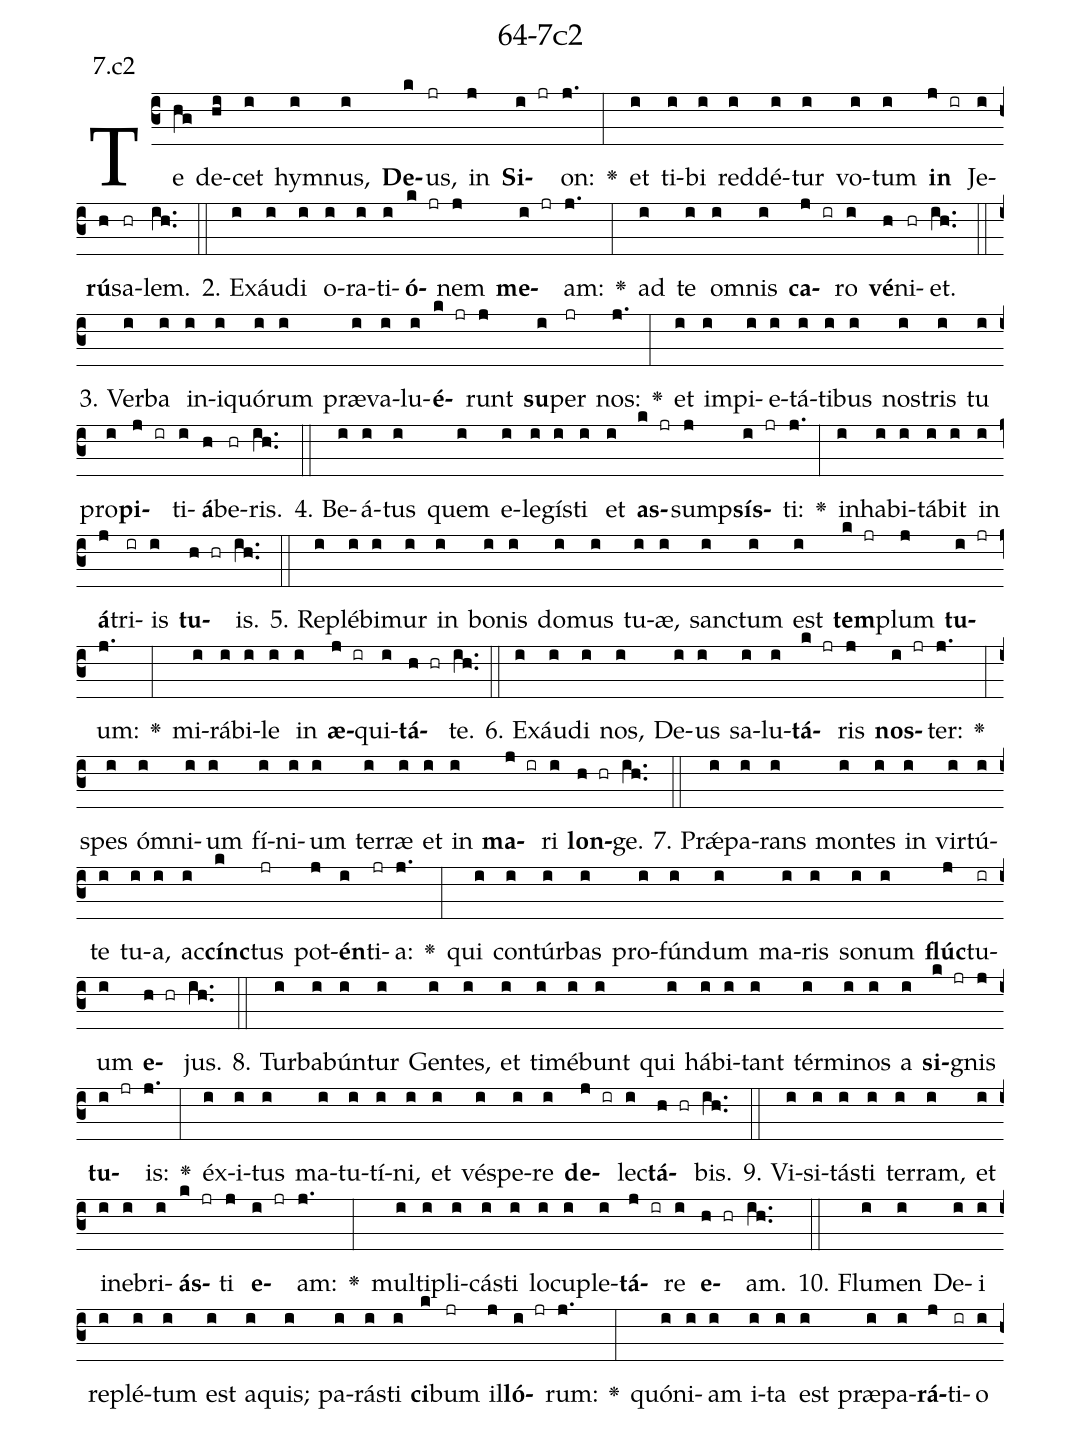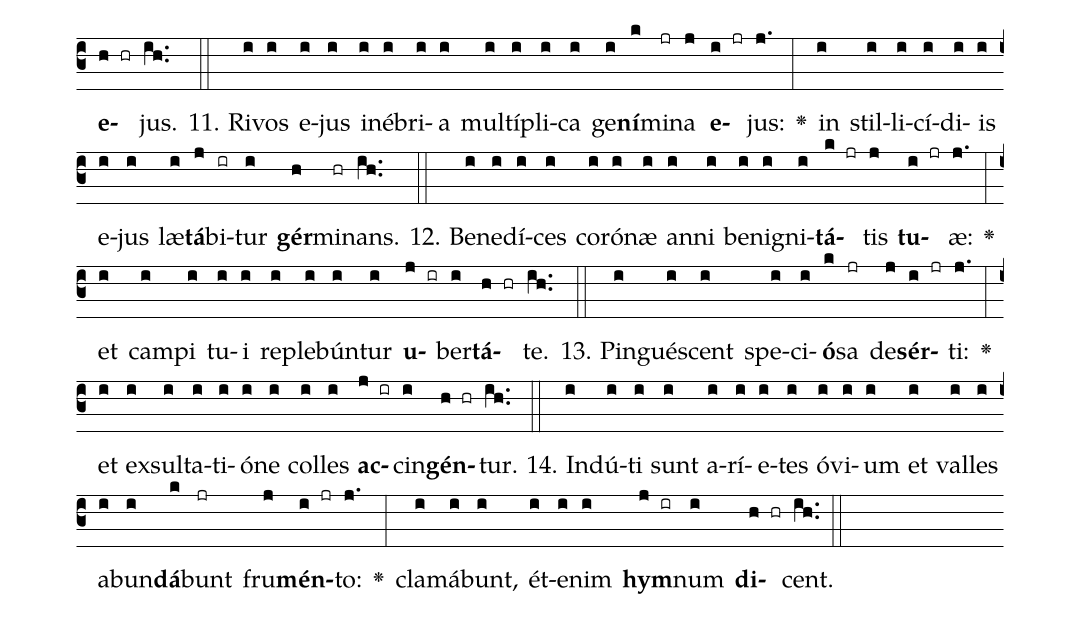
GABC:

name: 64-7c2;
annotation: 7.c2;
%%
(c3)Te(hg) de(hi)cet(i) hym(i)nus,(i) <b>De</b>(k)us,(jr) in(j) <b>Si</b>(i jr)on:(j.) <v>\greheightstar</v>(:) et(i) ti(i)bi(i) red(i)dé(i)tur(i) vo(i)tum(i) <b>in</b>(j ir) Je(i)<b>rú</b>(h)sa(hr)lem.(ih..) (::)
2. Ex(i)áu(i)di(i) o(i)ra(i)ti(i)<b>ó</b>(k jr)nem(j) <b>me</b>(i jr)am:(j.) <v>\greheightstar</v>(:) ad(i) te(i) om(i)nis(i) <b>ca</b>(j ir)ro(i) <b>vé</b>(h)ni(hr)et.(ih..) (::)
3. Ver(i)ba(i) in(i)i(i)quó(i)rum(i) præ(i)va(i)lu(i)<b>é</b>(k jr)runt(j) <b>su</b>(i)per(jr) nos:(j.) <v>\greheightstar</v>(:) et(i) im(i)pi(i)e(i)tá(i)ti(i)bus(i) nos(i)tris(i) tu(i) pro(i)<b>pi</b>(j ir)ti(i)<b>á</b>(h)be(hr)ris.(ih..) (::)
4. Be(i)á(i)tus(i) quem(i) e(i)le(i)gís(i)ti(i) et(i) <b>as</b>(k jr)sump(j)<b>sís</b>(i jr)ti:(j.) <v>\greheightstar</v>(:) in(i)ha(i)bi(i)tá(i)bit(i) in(i) <b>á</b>(j)tri(ir)is(i) <b>tu</b>(h hr)is.(ih..) (::)
5. Re(i)plé(i)bi(i)mur(i) in(i) bo(i)nis(i) do(i)mus(i) tu(i)æ,(i) sanc(i)tum(i) est(i) <b>tem</b>(k jr)plum(j) <b>tu</b>(i jr)um:(j.) <v>\greheightstar</v>(:) mi(i)rá(i)bi(i)le(i) in(i) <b>æ</b>(j ir)qui(i)<b>tá</b>(h hr)te.(ih..) (::)
6. Ex(i)áu(i)di(i) nos,(i) De(i)us(i) sa(i)lu(i)<b>tá</b>(k jr)ris(j) <b>nos</b>(i jr)ter:(j.) <v>\greheightstar</v>(:) spes(i) óm(i)ni(i)um(i) fí(i)ni(i)um(i) ter(i)ræ(i) et(i) in(i) <b>ma</b>(j ir)ri(i) <b>lon</b>(h hr)ge.(ih..) (::)
7. Prǽ(i)pa(i)rans(i) mon(i)tes(i) in(i) vir(i)tú(i)te(i) tu(i)a,(i) ac(i)<b>cínc</b>(k)tus(jr) pot(j)<b>én</b>(i)ti(jr)a:(j.) <v>\greheightstar</v>(:) qui(i) con(i)túr(i)bas(i) pro(i)fún(i)dum(i) ma(i)ris(i) so(i)num(i) <b>flúc</b>(j)tu(ir)um(i) <b>e</b>(h hr)jus.(ih..) (::)
8. Tur(i)ba(i)bún(i)tur(i) Gen(i)tes,(i) et(i) ti(i)mé(i)bunt(i) qui(i) há(i)bi(i)tant(i) tér(i)mi(i)nos(i) a(i) <b>si</b>(k jr)gnis(j) <b>tu</b>(i jr)is:(j.) <v>\greheightstar</v>(:) éx(i)i(i)tus(i) ma(i)tu(i)tí(i)ni,(i) et(i) vés(i)pe(i)re(i) <b>de</b>(j ir)lec(i)<b>tá</b>(h hr)bis.(ih..) (::)
9. Vi(i)si(i)tás(i)ti(i) ter(i)ram,(i) et(i) in(i)e(i)bri(i)<b>ás</b>(k jr)ti(j) <b>e</b>(i jr)am:(j.) <v>\greheightstar</v>(:) mul(i)ti(i)pli(i)cás(i)ti(i) lo(i)cu(i)ple(i)<b>tá</b>(j ir)re(i) <b>e</b>(h hr)am.(ih..) (::)
10. Flu(i)men(i) De(i)i(i) re(i)plé(i)tum(i) est(i) a(i)quis;(i) pa(i)rás(i)ti(i) <b>ci</b>(k)bum(jr) il(j)<b>ló</b>(i jr)rum:(j.) <v>\greheightstar</v>(:) quón(i)i(i)am(i) i(i)ta(i) est(i) præ(i)pa(i)<b>rá</b>(j)ti(ir)o(i) <b>e</b>(h hr)jus.(ih..) (::)
11. Ri(i)vos(i) e(i)jus(i) in(i)é(i)bri(i)a(i) mul(i)tí(i)pli(i)ca(i) ge(i)<b>ní</b>(k)mi(jr)na(j) <b>e</b>(i jr)jus:(j.) <v>\greheightstar</v>(:) in(i) stil(i)li(i)cí(i)di(i)is(i) e(i)jus(i) læ(i)<b>tá</b>(j)bi(ir)tur(i) <b>gér</b>(h)mi(hr)nans.(ih..) (::)
12. Be(i)ne(i)dí(i)ces(i) co(i)ró(i)næ(i) an(i)ni(i) be(i)ni(i)gni(i)<b>tá</b>(k jr)tis(j) <b>tu</b>(i jr)æ:(j.) <v>\greheightstar</v>(:) et(i) cam(i)pi(i) tu(i)i(i) re(i)ple(i)bún(i)tur(i) <b>u</b>(j ir)ber(i)<b>tá</b>(h hr)te.(ih..) (::)
13. Pin(i)gué(i)scent(i) spe(i)ci(i)<b>ó</b>(k)sa(jr) de(j)<b>sér</b>(i jr)ti:(j.) <v>\greheightstar</v>(:) et(i) ex(i)sul(i)ta(i)ti(i)ó(i)ne(i) col(i)les(i) <b>ac</b>(j ir)cin(i)<b>gén</b>(h hr)tur.(ih..) (::)
14. Ind(i)ú(i)ti(i) sunt(i) a(i)rí(i)e(i)tes(i) ó(i)vi(i)um(i) et(i) val(i)les(i) ab(i)un(i)<b>dá</b>(k)bunt(jr) fru(j)<b>mén</b>(i jr)to:(j.) <v>\greheightstar</v>(:) cla(i)má(i)bunt,(i) ét(i)e(i)nim(i) <b>hym</b>(j ir)num(i) <b>di</b>(h hr)cent.(ih..) (::)
